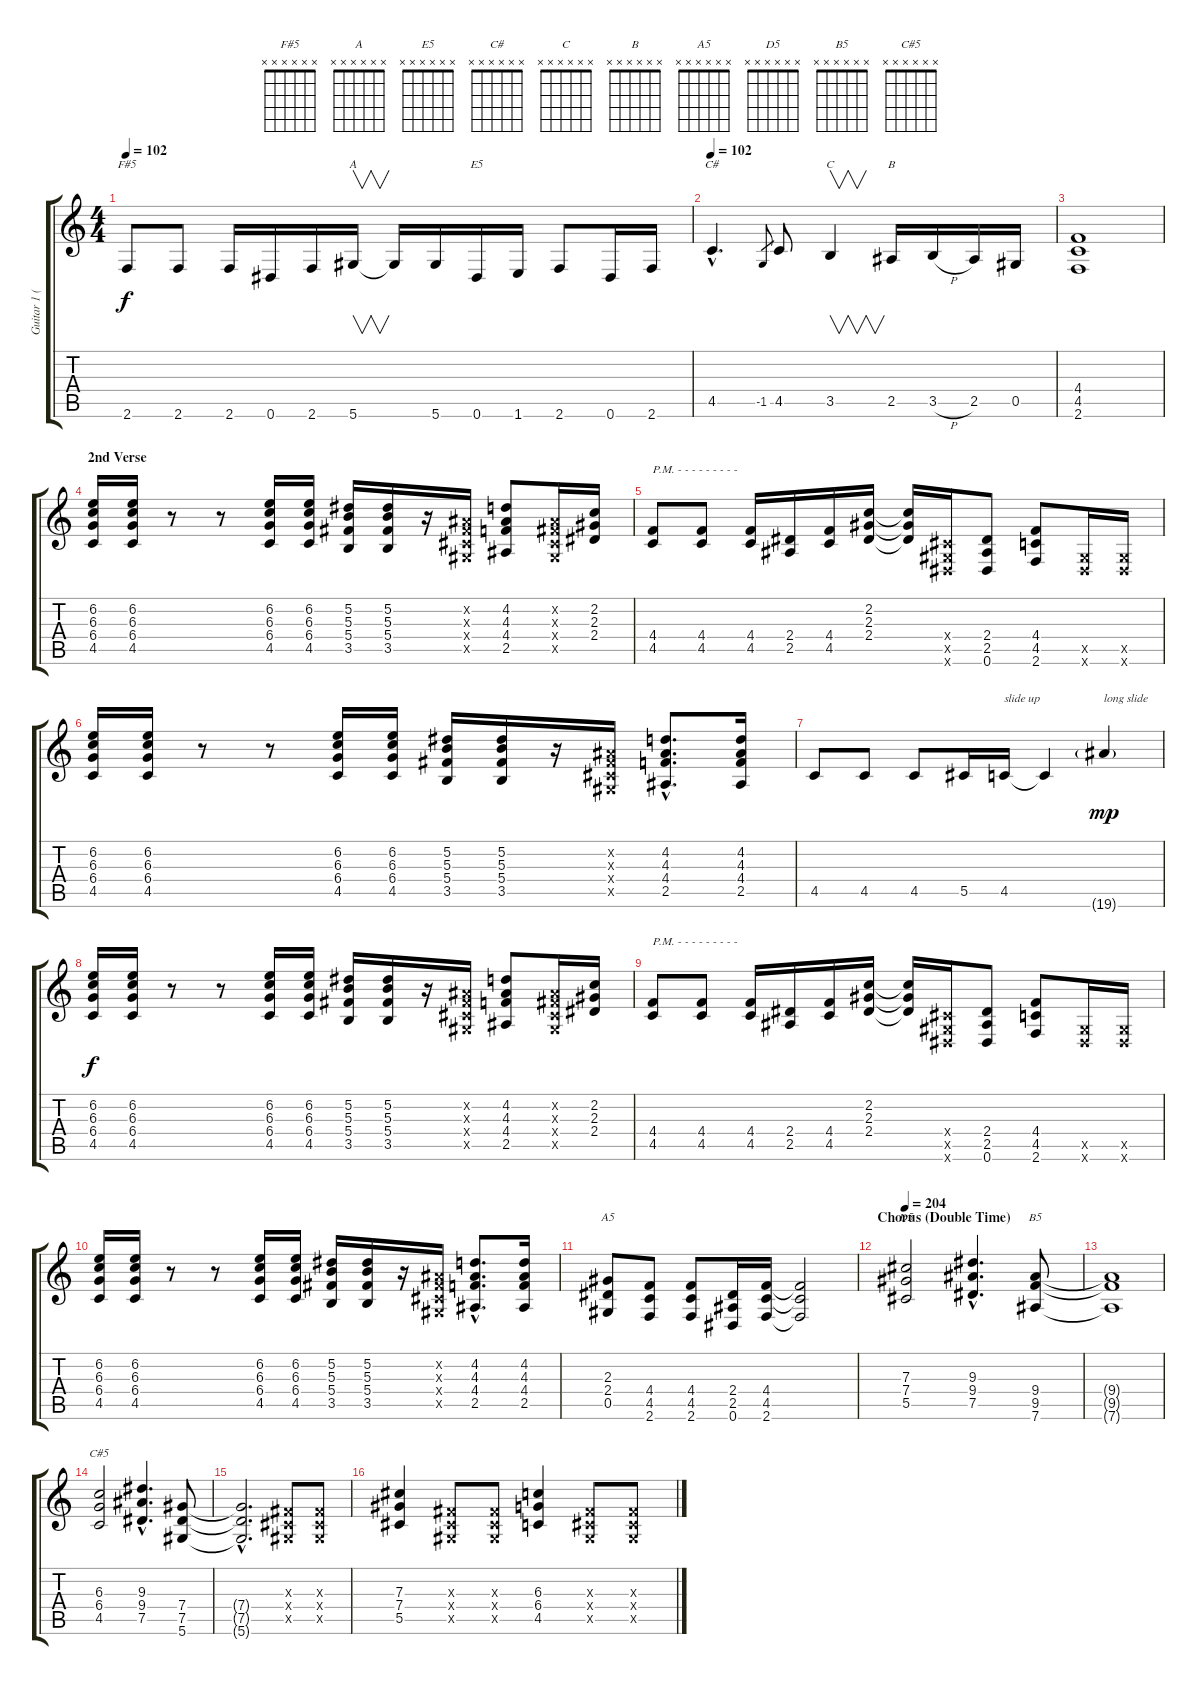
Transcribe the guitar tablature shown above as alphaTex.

\track ("Guitar 1 (Slash)" "Guitar 1 (") {instrument overdrivenguitar}
\staff {score tabs}
\tuning (Eb4 Bb3 Gb3 Db3 Ab2 Eb2) {hide}
\chord ("F#5" x x x x x x) {firstfret 0}
\chord ("A" x x x x x x) {firstfret 0}
\chord ("E5" x x x x x x) {firstfret 0}
\chord ("C#" x x x x x x) {firstfret 0}
\chord ("C" x x x x x x) {firstfret 0}
\chord ("B" x x x x x x) {firstfret 0}
\chord ("A5" x x x x x x) {firstfret 0}
\chord ("D5" x x x x x x) {firstfret 0}
\chord ("B5" x x x x x x) {firstfret 0}
\chord ("C#5" x x x x x x) {firstfret 0}
\ts (4 4)
\tempo 102
\clef g2
\ks c
2.6.8{ch "F#5" dy f} 2.6.8 2.6.16 0.6.16 2.6.16 5.6.16{v ch "A"} 5.6{t}.16 5.6.16 0.6.16{ch "E5"} 1.6.16 2.6.8 0.6.16 2.6.16 |
\tempo 102
4.5{hac}.4{d ch "C#" instrument overdrivenguitar} -1.5.8{gr} 4.5.8 3.5.4{v ch "C"} 2.5.16{ch "B"} 3.5{h}.16 2.5.16 0.5.16 |
(4.4 4.5 2.6).1 |
\section ("" "2nd Verse")
(6.2 6.3 6.4 4.5).16 (6.2 6.3 6.4 4.5).16 r.8 r.8 (6.2 6.3 6.4 4.5).16 (6.2 6.3 6.4 4.5).16 (5.2 5.3 5.4 3.5).16 (5.2 5.3 5.4 3.5).16 r.16 (0.2{x} 0.3{x} 0.4{x} 0.5{x}).16 (4.2 4.3 4.4 2.5).8 (0.2{x} 0.3{x} 0.4{x} 0.5{x}).16 (2.2 2.3 2.4).16 |
(4.4 4.5).8{txt "P.M. - - - - - - - - -"} (4.4 4.5).8 (4.4 4.5).16 (2.4 2.5).16 (4.4 4.5).16 (2.2 2.3 2.4).16 (2.2{t} 2.3{t} 2.4{t}).16 (0.4{x} 0.5{x} 0.6{x}).16 (2.4 2.5 0.6).8 (4.4 4.5 2.6).8 (0.5{x} 0.6{x}).16 (0.5{x} 0.6{x}).16 |
(6.2 6.3 6.4 4.5).16 (6.2 6.3 6.4 4.5).16 r.8 r.8 (6.2 6.3 6.4 4.5).16 (6.2 6.3 6.4 4.5).16 (5.2 5.3 5.4 3.5).16 (5.2 5.3 5.4 3.5).16 r.16 (0.2{x} 0.3{x} 0.4{x} 0.5{x}).16 (4.2{hac} 4.3{hac} 4.4{hac} 2.5{hac}).8{d} (4.2 4.3 4.4 2.5).16 |
4.5.8 4.5.8 4.5.8 5.5.16 4.5.16{txt "slide up"} 4.5{t}.4 19.6{g}.4{txt "long slide" dy mp} |
(6.2 6.3 6.4 4.5).16{dy f} (6.2 6.3 6.4 4.5).16 r.8 r.8 (6.2 6.3 6.4 4.5).16 (6.2 6.3 6.4 4.5).16 (5.2 5.3 5.4 3.5).16 (5.2 5.3 5.4 3.5).16 r.16 (0.2{x} 0.3{x} 0.4{x} 0.5{x}).16 (4.2 4.3 4.4 2.5).8 (0.2{x} 0.3{x} 0.4{x} 0.5{x}).16 (2.2 2.3 2.4).16 |
(4.4 4.5).8{txt "P.M. - - - - - - - - -"} (4.4 4.5).8 (4.4 4.5).16 (2.4 2.5).16 (4.4 4.5).16 (2.2 2.3 2.4).16 (2.2{t} 2.3{t} 2.4{t}).16 (0.4{x} 0.5{x} 0.6{x}).16 (2.4 2.5 0.6).8 (4.4 4.5 2.6).8 (0.5{x} 0.6{x}).16 (0.5{x} 0.6{x}).16 |
(6.2 6.3 6.4 4.5).16 (6.2 6.3 6.4 4.5).16 r.8 r.8 (6.2 6.3 6.4 4.5).16 (6.2 6.3 6.4 4.5).16 (5.2 5.3 5.4 3.5).16 (5.2 5.3 5.4 3.5).16 r.16 (0.2{x} 0.3{x} 0.4{x} 0.5{x}).16 (4.2{hac} 4.3{hac} 4.4{hac} 2.5{hac}).8{d} (4.2 4.3 4.4 2.5).16 |
(2.3 2.4 0.5).8{ch "A5"} (4.4 4.5 2.6).8 (4.4 4.5 2.6).8 (2.4 2.5 0.6).16 (4.4 4.5 2.6).16 (4.4{t} 4.5{t} 2.6{t}).2 |
\section ("" "Chorus (Double Time)")
\tempo 204
(7.3 7.4 5.5).2{ch "D5"} (9.3{hac} 9.4{hac} 7.5{hac}).4{d} (9.4 9.5 7.6).8{ch "B5"} |
(9.4{t} 9.5{t} 7.6{t}).1 |
(6.3 6.4 4.5).2{ch "C#5"} (9.3{hac} 9.4{hac} 7.5{hac}).4{d} (7.4 7.5 5.6).8 |
(7.4{hac t} 7.5{hac t} 5.6{hac t}).2{d} (0.3{x} 0.4{x} 0.5{x}).8 (0.3{x} 0.4{x} 0.5{x}).8 |
(7.3 7.4 5.5).4 (0.3{x} 0.4{x} 0.5{x}).8 (0.3{x} 0.4{x} 0.5{x}).8 (6.3 6.4 4.5).4 (0.3{x} 0.4{x} 0.5{x}).8 (0.3{x} 0.4{x} 0.5{x}).8
